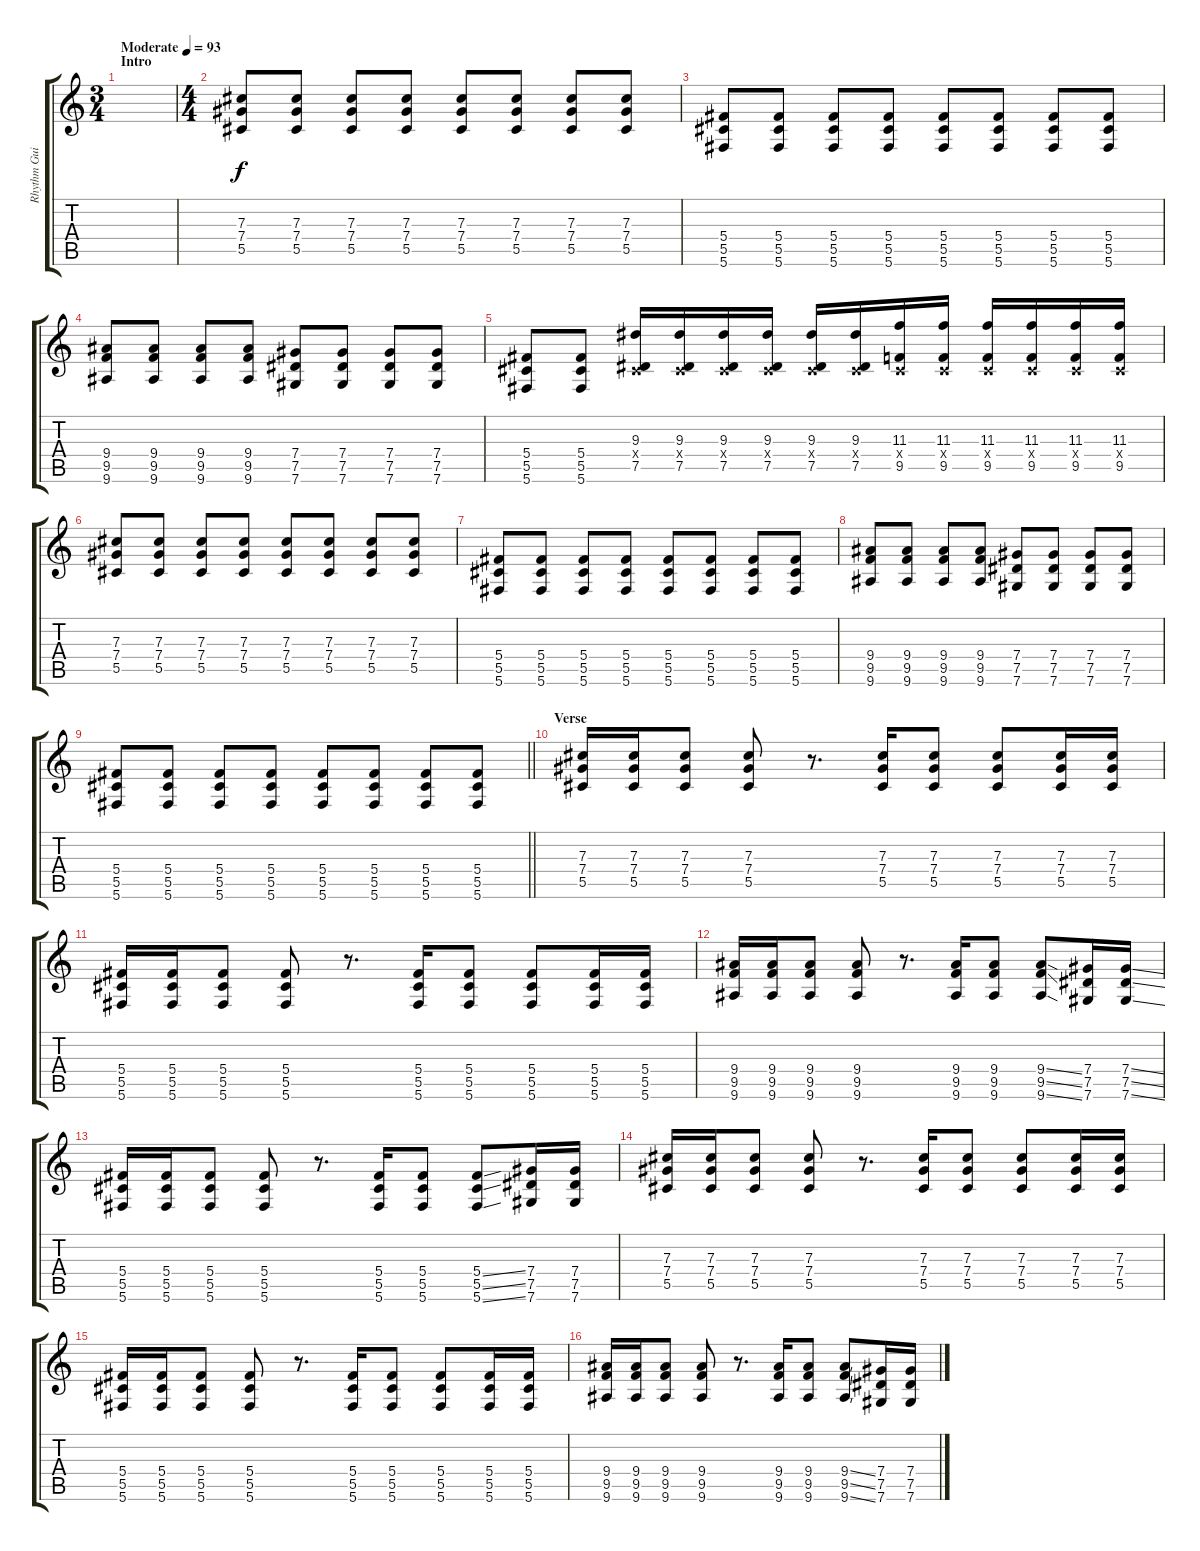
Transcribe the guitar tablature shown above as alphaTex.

\track ("Rhythm Guitar" "Rhythm Gui") {instrument distortionguitar}
\staff {score tabs}
\tuning (Eb4 Bb3 Gb3 Db3 Ab2 Db2) {hide}
\ts (3 4)
\section ("" "Intro")
\tempo (93 "Moderate")
\clef g2
\ks c
|
\ts (4 4)
(7.3 7.4 5.5).8 (7.3 7.4 5.5).8 (7.3 7.4 5.5).8 (7.3 7.4 5.5).8 (7.3 7.4 5.5).8 (7.3 7.4 5.5).8 (7.3 7.4 5.5).8 (7.3 7.4 5.5).8 |
(5.4 5.5 5.6).8 (5.4 5.5 5.6).8 (5.4 5.5 5.6).8 (5.4 5.5 5.6).8 (5.4 5.5 5.6).8 (5.4 5.5 5.6).8 (5.4 5.5 5.6).8 (5.4 5.5 5.6).8 |
(9.4 9.5 9.6).8 (9.4 9.5 9.6).8 (9.4 9.5 9.6).8 (9.4 9.5 9.6).8 (7.4 7.5 7.6).8 (7.4 7.5 7.6).8 (7.4 7.5 7.6).8 (7.4 7.5 7.6).8 |
(5.4 5.5 5.6).8 (5.4 5.5 5.6).8 (9.3 0.4{x} 7.5).16 (9.3 0.4{x} 7.5).16 (9.3 0.4{x} 7.5).16 (9.3 0.4{x} 7.5).16 (9.3 0.4{x} 7.5).16 (9.3 0.4{x} 7.5).16 (11.3 0.4{x} 9.5).16 (11.3 0.4{x} 9.5).16 (11.3 0.4{x} 9.5).16 (11.3 0.4{x} 9.5).16 (11.3 0.4{x} 9.5).16 (11.3 0.4{x} 9.5).16 |
(7.3 7.4 5.5).8 (7.3 7.4 5.5).8 (7.3 7.4 5.5).8 (7.3 7.4 5.5).8 (7.3 7.4 5.5).8 (7.3 7.4 5.5).8 (7.3 7.4 5.5).8 (7.3 7.4 5.5).8 |
(5.4 5.5 5.6).8 (5.4 5.5 5.6).8 (5.4 5.5 5.6).8 (5.4 5.5 5.6).8 (5.4 5.5 5.6).8 (5.4 5.5 5.6).8 (5.4 5.5 5.6).8 (5.4 5.5 5.6).8 |
(9.4 9.5 9.6).8 (9.4 9.5 9.6).8 (9.4 9.5 9.6).8 (9.4 9.5 9.6).8 (7.4 7.5 7.6).8 (7.4 7.5 7.6).8 (7.4 7.5 7.6).8 (7.4 7.5 7.6).8 |
\barLineRight lightlight
(5.4 5.5 5.6).8 (5.4 5.5 5.6).8 (5.4 5.5 5.6).8 (5.4 5.5 5.6).8 (5.4 5.5 5.6).8 (5.4 5.5 5.6).8 (5.4 5.5 5.6).8 (5.4 5.5 5.6).8 |
\section ("" "Verse")
(7.3 7.4 5.5).16 (7.3 7.4 5.5).16 (7.3 7.4 5.5).8 (7.3 7.4 5.5).8 r.8{d} (7.3 7.4 5.5).16 (7.3 7.4 5.5).8 (7.3 7.4 5.5).8 (7.3 7.4 5.5).16 (7.3 7.4 5.5).16 |
(5.4 5.5 5.6).16 (5.4 5.5 5.6).16 (5.4 5.5 5.6).8 (5.4 5.5 5.6).8 r.8{d} (5.4 5.5 5.6).16 (5.4 5.5 5.6).8 (5.4 5.5 5.6).8 (5.4 5.5 5.6).16 (5.4 5.5 5.6).16 |
(9.4 9.5 9.6).16 (9.4 9.5 9.6).16 (9.4 9.5 9.6).8 (9.4 9.5 9.6).8 r.8{d} (9.4 9.5 9.6).16 (9.4 9.5 9.6).8 (9.4{ss} 9.5{ss} 9.6{ss}).8 (7.4 7.5 7.6).16 (7.4{ss} 7.5{ss} 7.6{ss}).16 |
(5.4 5.5 5.6).16 (5.4 5.5 5.6).16 (5.4 5.5 5.6).8 (5.4 5.5 5.6).8 r.8{d} (5.4 5.5 5.6).16 (5.4 5.5 5.6).8 (5.4{ss} 5.5{ss} 5.6{ss}).8 (7.4 7.5 7.6).16 (7.4 7.5 7.6).16 |
(7.3 7.4 5.5).16 (7.3 7.4 5.5).16 (7.3 7.4 5.5).8 (7.3 7.4 5.5).8 r.8{d} (7.3 7.4 5.5).16 (7.3 7.4 5.5).8 (7.3 7.4 5.5).8 (7.3 7.4 5.5).16 (7.3 7.4 5.5).16 |
(5.4 5.5 5.6).16 (5.4 5.5 5.6).16 (5.4 5.5 5.6).8 (5.4 5.5 5.6).8 r.8{d} (5.4 5.5 5.6).16 (5.4 5.5 5.6).8 (5.4 5.5 5.6).8 (5.4 5.5 5.6).16 (5.4 5.5 5.6).16 |
(9.4 9.5 9.6).16 (9.4 9.5 9.6).16 (9.4 9.5 9.6).8 (9.4 9.5 9.6).8 r.8{d} (9.4 9.5 9.6).16 (9.4 9.5 9.6).8 (9.4{ss} 9.5{ss} 9.6{ss}).8 (7.4 7.5 7.6).16 (7.4{ss} 7.5{ss} 7.6{ss}).16
